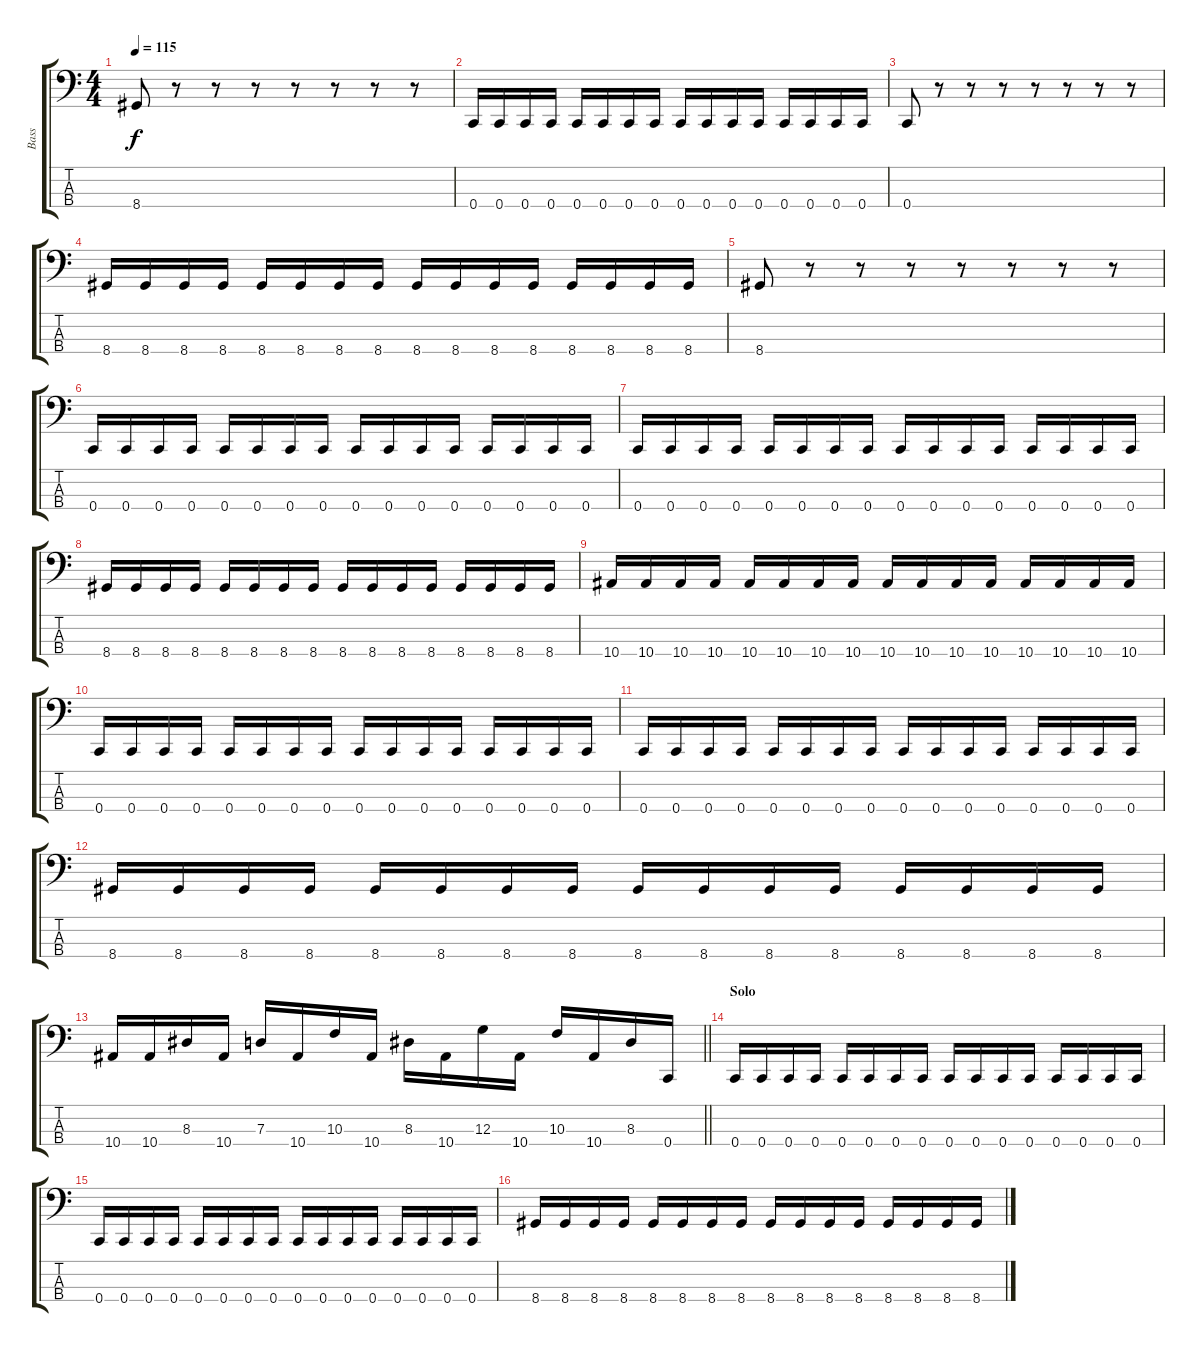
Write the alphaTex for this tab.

\track ("Bass" "Bass") {instrument electricbasspick}
\staff {score tabs}
\tuning (F2 C2 G1 C1) {hide}
\ts (4 4)
\tempo 115
\clef f4
\ks c
8.4.8{dy f} r.8 r.8 r.8 r.8 r.8 r.8 r.8 |
0.4.16 0.4.16 0.4.16 0.4.16 0.4.16 0.4.16 0.4.16 0.4.16 0.4.16 0.4.16 0.4.16 0.4.16 0.4.16 0.4.16 0.4.16 0.4.16 |
0.4.8 r.8 r.8 r.8 r.8 r.8 r.8 r.8 |
8.4.16 8.4.16 8.4.16 8.4.16 8.4.16 8.4.16 8.4.16 8.4.16 8.4.16 8.4.16 8.4.16 8.4.16 8.4.16 8.4.16 8.4.16 8.4.16 |
8.4.8 r.8 r.8 r.8 r.8 r.8 r.8 r.8 |
0.4.16 0.4.16 0.4.16 0.4.16 0.4.16 0.4.16 0.4.16 0.4.16 0.4.16 0.4.16 0.4.16 0.4.16 0.4.16 0.4.16 0.4.16 0.4.16 |
0.4.16 0.4.16 0.4.16 0.4.16 0.4.16 0.4.16 0.4.16 0.4.16 0.4.16 0.4.16 0.4.16 0.4.16 0.4.16 0.4.16 0.4.16 0.4.16 |
8.4.16 8.4.16 8.4.16 8.4.16 8.4.16 8.4.16 8.4.16 8.4.16 8.4.16 8.4.16 8.4.16 8.4.16 8.4.16 8.4.16 8.4.16 8.4.16 |
10.4.16 10.4.16 10.4.16 10.4.16 10.4.16 10.4.16 10.4.16 10.4.16 10.4.16 10.4.16 10.4.16 10.4.16 10.4.16 10.4.16 10.4.16 10.4.16 |
0.4.16 0.4.16 0.4.16 0.4.16 0.4.16 0.4.16 0.4.16 0.4.16 0.4.16 0.4.16 0.4.16 0.4.16 0.4.16 0.4.16 0.4.16 0.4.16 |
0.4.16 0.4.16 0.4.16 0.4.16 0.4.16 0.4.16 0.4.16 0.4.16 0.4.16 0.4.16 0.4.16 0.4.16 0.4.16 0.4.16 0.4.16 0.4.16 |
8.4.16 8.4.16 8.4.16 8.4.16 8.4.16 8.4.16 8.4.16 8.4.16 8.4.16 8.4.16 8.4.16 8.4.16 8.4.16 8.4.16 8.4.16 8.4.16 |
\barLineRight lightlight
10.4.16 10.4.16 8.3.16 10.4.16 7.3.16 10.4.16 10.3.16 10.4.16 8.3.16 10.4.16 12.3.16 10.4.16 10.3.16 10.4.16 8.3.16 0.4.16 |
\section ("" "Solo")
0.4.16 0.4.16 0.4.16 0.4.16 0.4.16 0.4.16 0.4.16 0.4.16 0.4.16 0.4.16 0.4.16 0.4.16 0.4.16 0.4.16 0.4.16 0.4.16 |
0.4.16 0.4.16 0.4.16 0.4.16 0.4.16 0.4.16 0.4.16 0.4.16 0.4.16 0.4.16 0.4.16 0.4.16 0.4.16 0.4.16 0.4.16 0.4.16 |
8.4.16 8.4.16 8.4.16 8.4.16 8.4.16 8.4.16 8.4.16 8.4.16 8.4.16 8.4.16 8.4.16 8.4.16 8.4.16 8.4.16 8.4.16 8.4.16
